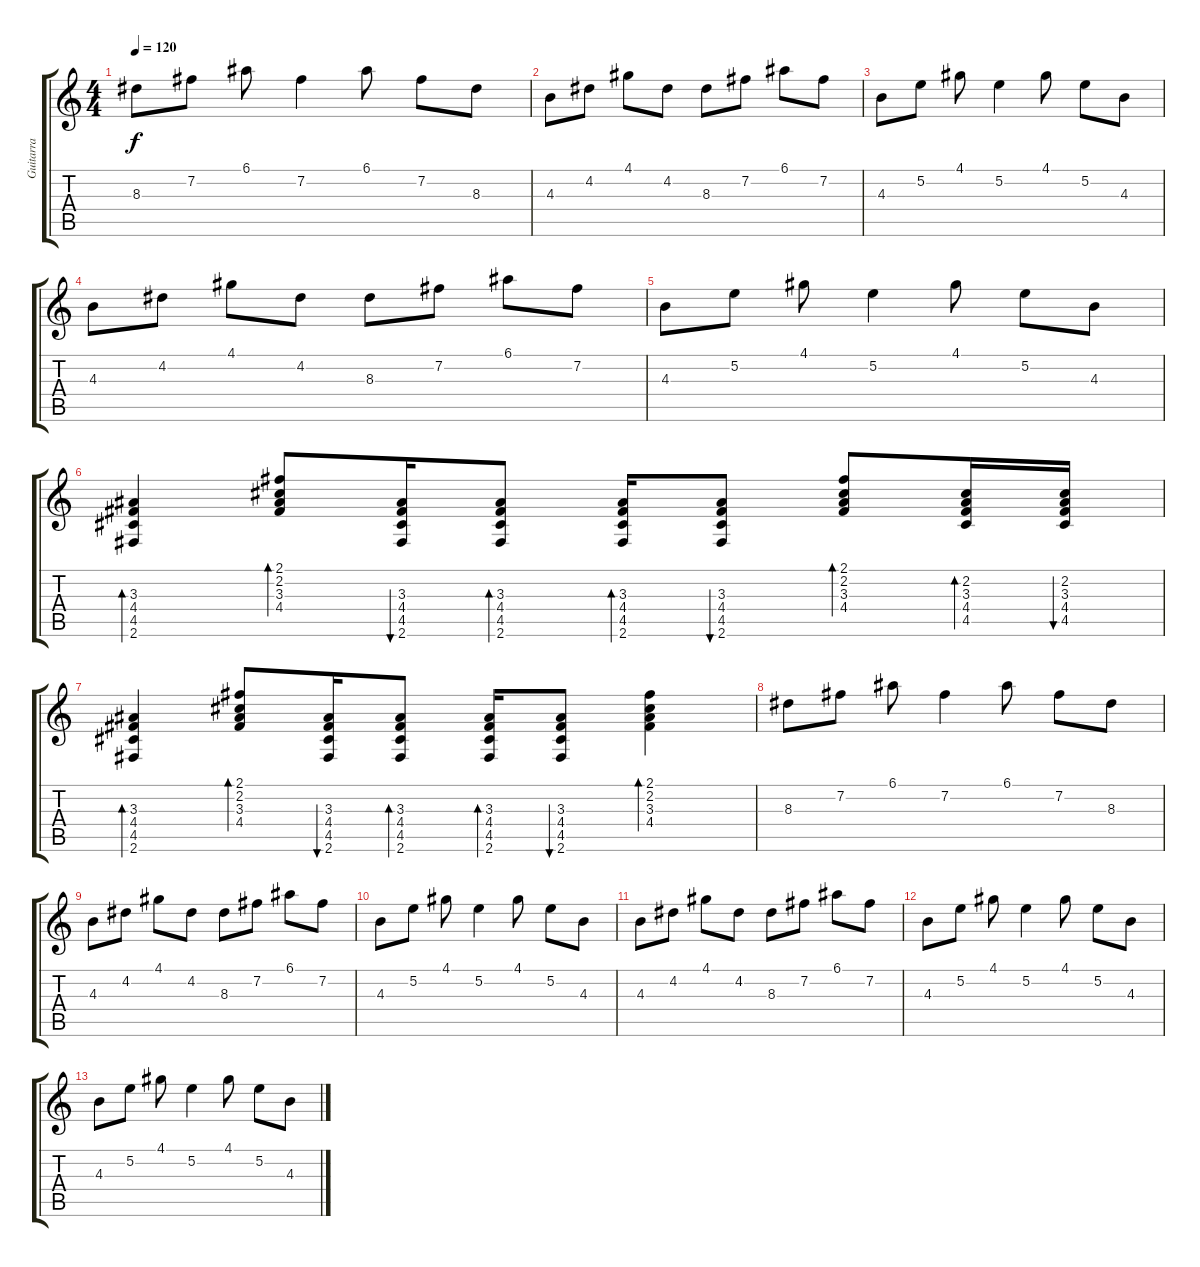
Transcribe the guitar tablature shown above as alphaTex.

\track ("Guitarra" "Guitarra") {instrument acousticguitarsteel}
\staff {score tabs}
\tuning (E4 B3 G3 D3 A2 E2) {hide}
\ts (4 4)
\tempo 120
\clef g2
\ks c
8.3.8{dy f} 7.2.8 6.1.8 7.2.4 6.1.8 7.2.8 8.3.8 |
4.3.8 4.2.8 4.1.8 4.2.8 8.3.8 7.2.8 6.1.8 7.2.8 |
4.3.8 5.2.8 4.1.8 5.2.4 4.1.8 5.2.8 4.3.8 |
4.3.8 4.2.8 4.1.8 4.2.8 8.3.8 7.2.8 6.1.8 7.2.8 |
4.3.8 5.2.8 4.1.8 5.2.4 4.1.8 5.2.8 4.3.8 |
(3.3 4.4 4.5 2.6).4{bd 60} (2.1 2.2 3.3 4.4).8{bd 60} (3.3 4.4 4.5 2.6).16{bu 30} (3.3 4.4 4.5 2.6).8{bd 60} (3.3 4.4 4.5 2.6).16{bd 30} (3.3 4.4 4.5 2.6).8{bu 60} (2.1 2.2 3.3 4.4).8{bd 60} (2.2 3.3 4.4 4.5).16{bd 30} (2.2 3.3 4.4 4.5).16{bu 30} |
(3.3 4.4 4.5 2.6).4{bd 60} (2.1 2.2 3.3 4.4).8{bd 60} (3.3 4.4 4.5 2.6).16{bu 30} (3.3 4.4 4.5 2.6).8{bd 60} (3.3 4.4 4.5 2.6).16{bd 30} (3.3 4.4 4.5 2.6).8{bu 60} (2.1 2.2 3.3 4.4).4{bd 120} |
8.3.8 7.2.8 6.1.8 7.2.4 6.1.8 7.2.8 8.3.8 |
4.3.8 4.2.8 4.1.8 4.2.8 8.3.8 7.2.8 6.1.8 7.2.8 |
4.3.8 5.2.8 4.1.8 5.2.4 4.1.8 5.2.8 4.3.8 |
4.3.8 4.2.8 4.1.8 4.2.8 8.3.8 7.2.8 6.1.8 7.2.8 |
4.3.8 5.2.8 4.1.8 5.2.4 4.1.8 5.2.8 4.3.8 |
4.3.8 5.2.8 4.1.8 5.2.4 4.1.8 5.2.8 4.3.8
